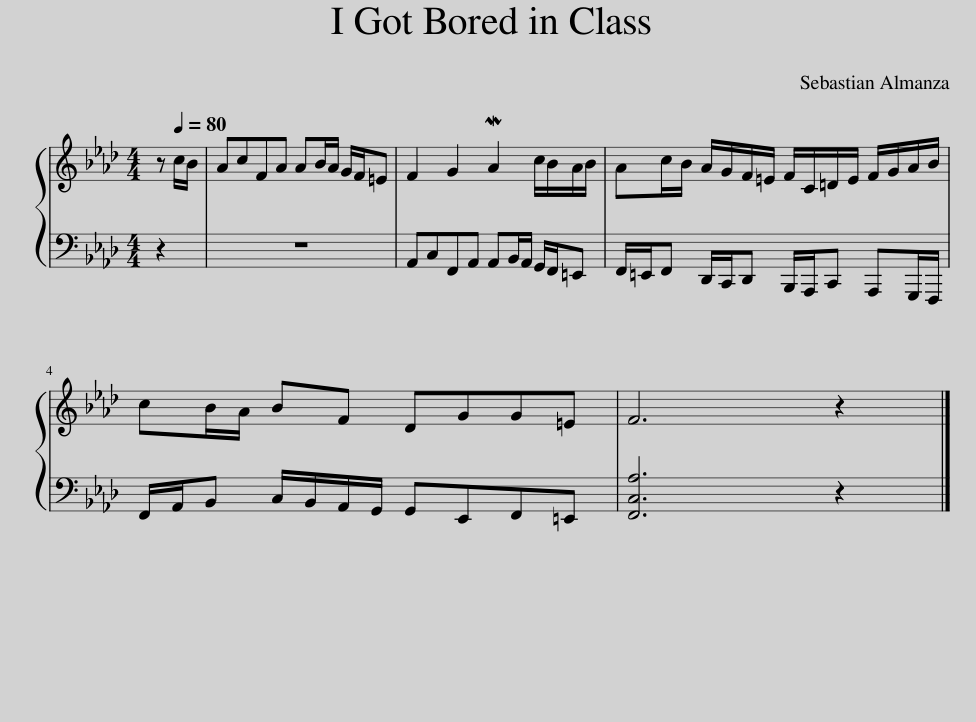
X:1
%%score { 1 | 2 }
L:1/8
M:4/4
I:linebreak $
K:Ab
V:1 treble
V:2 bass
V:1
 z[Q:1/4=80] c/B/ | AcFA AB/A/ G/F/=E | F2 G2 MA2 c/B/A/B/ | Ac/B/ A/G/F/=E/ F/C/=D/E/ F/G/A/B/ |$ cB/A/ BF DGG=E | %5
 F6 z2 |] %6
V:2
 z2 | z8 | A,,C,F,,A,, A,,B,,/A,,/ G,,/F,,/=E,, | F,,/=E,,/F,, D,,/C,,/D,, B,,,/A,,,/C,, A,,,G,,,/F,,,/ |$ F,,/A,,/B,, C,/B,,/A,,/G,,/ G,,E,,F,,=E,, | %5
 [F,,C,A,]6 z2 |] %6
